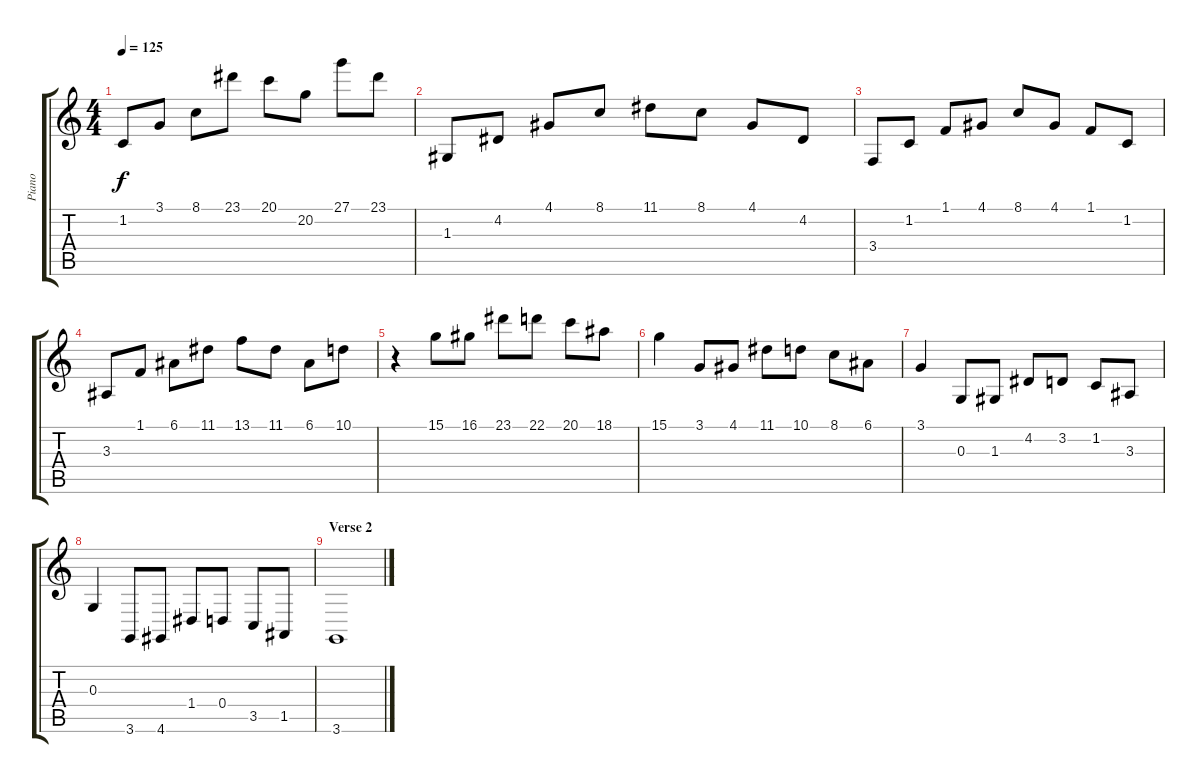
\track ("Piano" "Piano") {instrument brightacousticpiano}
\staff {score tabs}
\tuning (E4 B3 G3 D3 A2 E2) {hide}
\ts (4 4)
\tempo 125
\clef g2
\ks c
1.2.8{dy f} 3.1.8 8.1.8 23.1.8 20.1.8 20.2.8 27.1.8 23.1.8 |
1.3.8 4.2.8 4.1.8 8.1.8 11.1.8 8.1.8 4.1.8 4.2.8 |
3.4.8 1.2.8 1.1.8 4.1.8 8.1.8 4.1.8 1.1.8 1.2.8 |
3.3.8 1.1.8 6.1.8 11.1.8 13.1.8 11.1.8 6.1.8 10.1.8 |
r.4 15.1.8 16.1.8 23.1.8 22.1.8 20.1.8 18.1.8 |
15.1.4 3.1.8 4.1.8 11.1.8 10.1.8 8.1.8 6.1.8 |
3.1.4 0.3.8 1.3.8 4.2.8 3.2.8 1.2.8 3.3.8 |
0.3.4 3.6.8 4.6.8 1.4.8 0.4.8 3.5.8 1.5.8 |
\section ("" "Verse 2")
3.6.1
